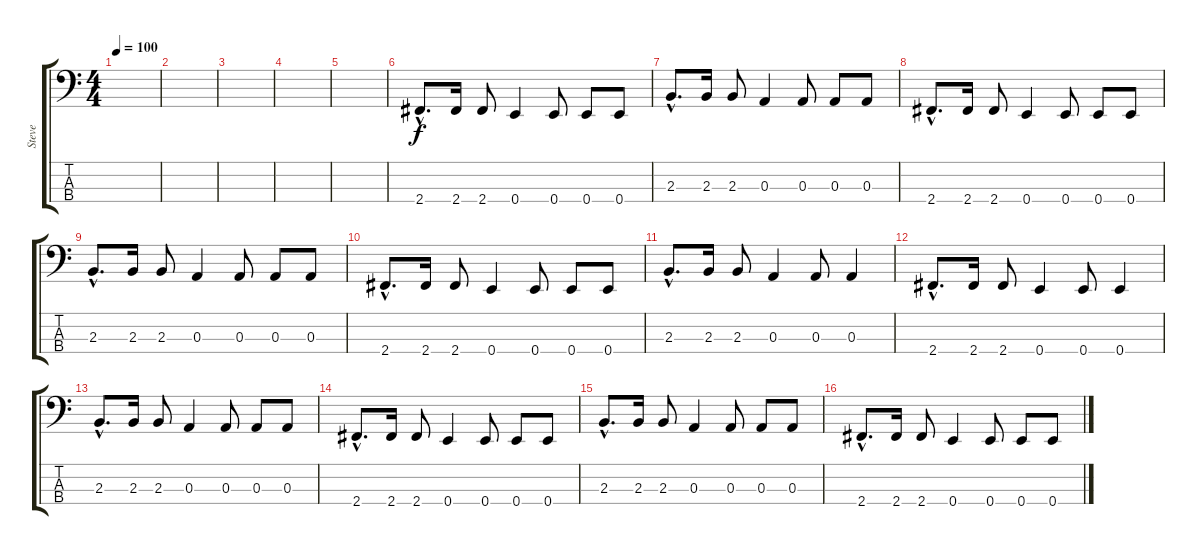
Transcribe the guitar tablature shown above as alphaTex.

\track ("Steve" "Steve") {instrument electricbasspick}
\staff {score tabs}
\tuning (G2 D2 A1 E1) {hide}
\ts (4 4)
\tempo 100
\clef f4
\ks c
|
|
|
|
|
2.4{hac}.8{d} 2.4.16 2.4.8 0.4.4 0.4.8 0.4.8 0.4.8 |
2.3{hac}.8{d} 2.3.16 2.3.8 0.3.4 0.3.8 0.3.8 0.3.8 |
2.4{hac}.8{d} 2.4.16 2.4.8 0.4.4 0.4.8 0.4.8 0.4.8 |
2.3{hac}.8{d} 2.3.16 2.3.8 0.3.4 0.3.8 0.3.8 0.3.8 |
2.4{hac}.8{d} 2.4.16 2.4.8 0.4.4 0.4.8 0.4.8 0.4.8 |
2.3{hac}.8{d} 2.3.16 2.3.8 0.3.4 0.3.8 0.3.4 |
2.4{hac}.8{d} 2.4.16 2.4.8 0.4.4 0.4.8 0.4.4 |
2.3{hac}.8{d} 2.3.16 2.3.8 0.3.4 0.3.8 0.3.8 0.3.8 |
2.4{hac}.8{d} 2.4.16 2.4.8 0.4.4 0.4.8 0.4.8 0.4.8 |
2.3{hac}.8{d} 2.3.16 2.3.8 0.3.4 0.3.8 0.3.8 0.3.8 |
2.4{hac}.8{d} 2.4.16 2.4.8 0.4.4 0.4.8 0.4.8 0.4.8
